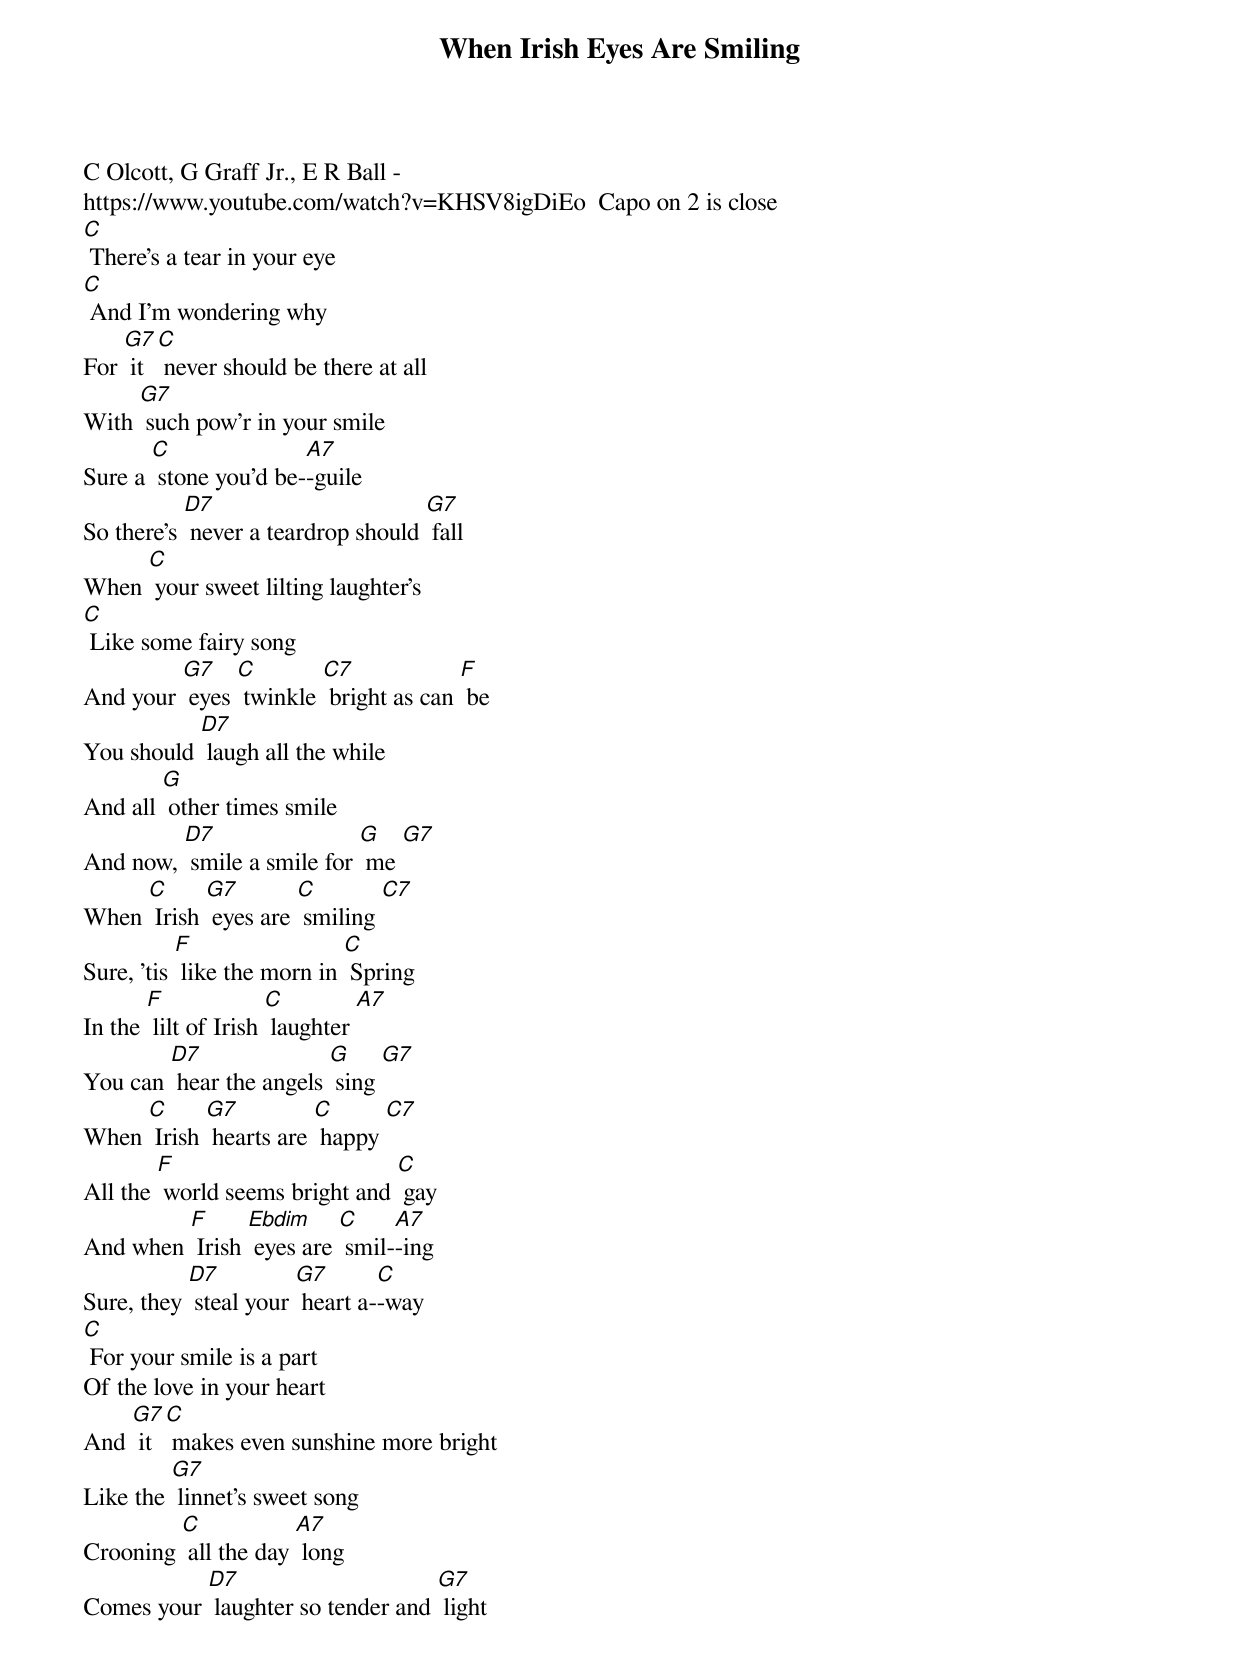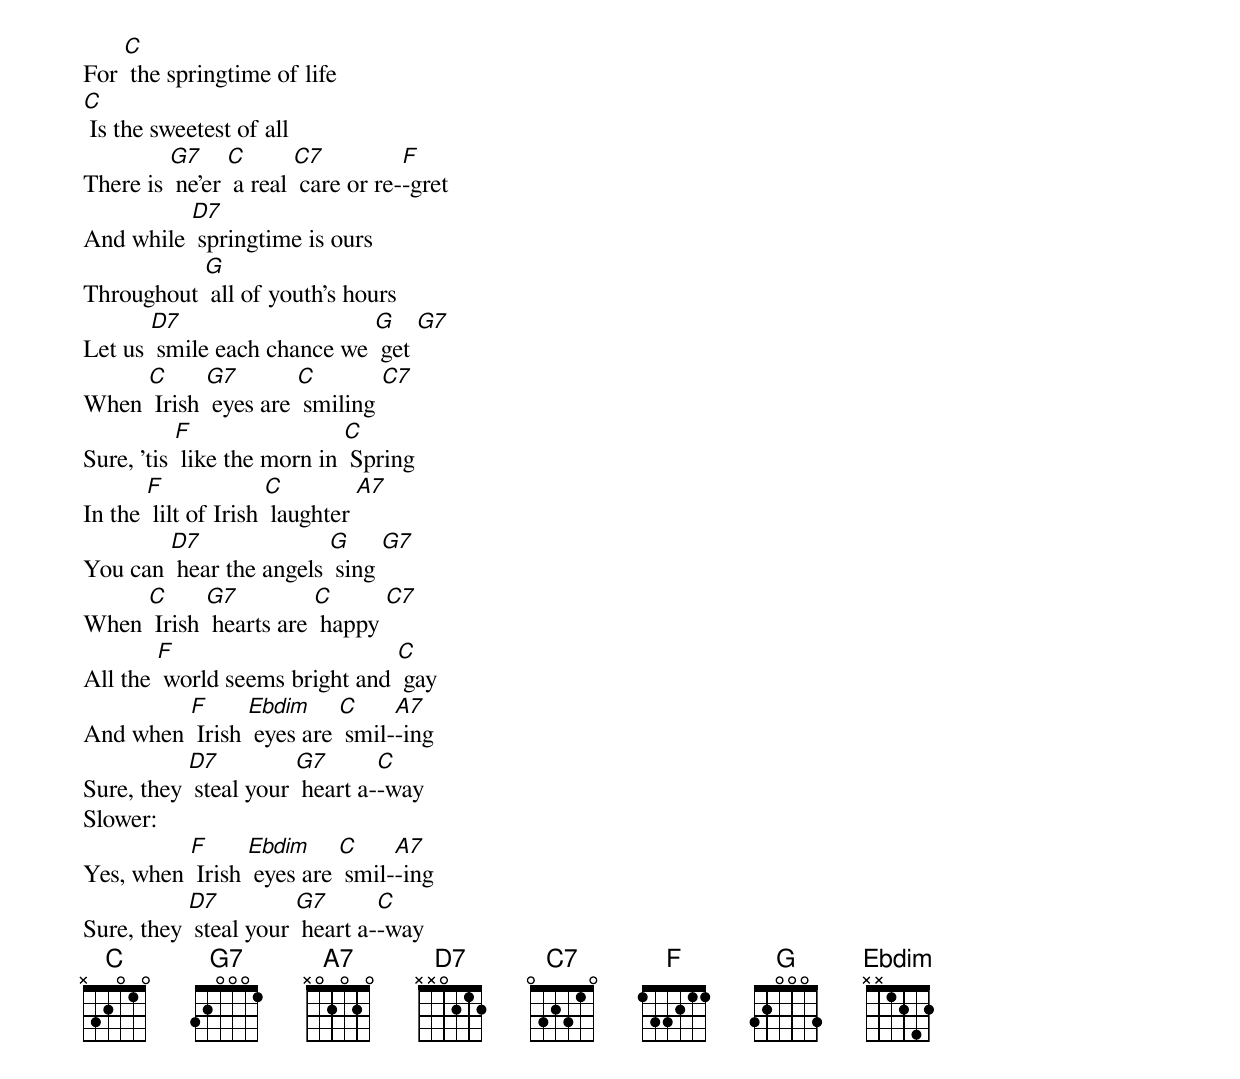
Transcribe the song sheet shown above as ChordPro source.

{t: When Irish Eyes Are Smiling }
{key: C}
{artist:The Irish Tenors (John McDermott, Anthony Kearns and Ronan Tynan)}
C Olcott, G Graff Jr., E R Ball -
https://www.youtube.com/watch?v=KHSV8igDiEo  Capo on 2 is close
{c: }
[C] There's a tear in your eye
[C] And I'm wondering why
For [G7] it [C] never should be there at all
With [G7] such pow'r in your smile
Sure a [C] stone you'd be-[A7]-guile
So there's [D7] never a teardrop should [G7] fall
When [C] your sweet lilting laughter's
[C] Like some fairy song
And your [G7] eyes [C] twinkle [C7] bright as can [F] be
You should [D7] laugh all the while
And all [G] other times smile
And now, [D7] smile a smile for [G] me [G7]
{c: }
When [C] Irish [G7] eyes are [C] smiling [C7]
Sure, 'tis [F] like the morn in [C] Spring
In the [F] lilt of Irish [C] laughter [A7]
You can [D7] hear the angels [G] sing [G7]
When [C] Irish [G7] hearts are [C] happy [C7]
All the [F] world seems bright and [C] gay
And when [F] Irish [Ebdim] eyes are [C] smil-[A7]-ing
Sure, they [D7] steal your [G7] heart a-[C]-way
{c: }
[C] For your smile is a part
Of the love in your heart
And [G7] it [C] makes even sunshine more bright
Like the [G7] linnet's sweet song
Crooning [C] all the day [A7] long
Comes your [D7] laughter so tender and [G7] light
For [C] the springtime of life
[C] Is the sweetest of all
There is [G7] ne'er [C] a real [C7] care or re-[F]-gret
And while [D7] springtime is ours
Throughout [G] all of youth's hours
Let us [D7] smile each chance we [G] get [G7]
{c: }
When [C] Irish [G7] eyes are [C] smiling [C7]
Sure, 'tis [F] like the morn in [C] Spring
In the [F] lilt of Irish [C] laughter [A7]
You can [D7] hear the angels [G] sing [G7]
When [C] Irish [G7] hearts are [C] happy [C7]
All the [F] world seems bright and [C] gay
And when [F] Irish [Ebdim] eyes are [C] smil-[A7]-ing
Sure, they [D7] steal your [G7] heart a-[C]-way
{c: }
Slower:
Yes, when [F] Irish [Ebdim] eyes are [C] smil-[A7]-ing
Sure, they [D7] steal your [G7] heart a-[C]-way
